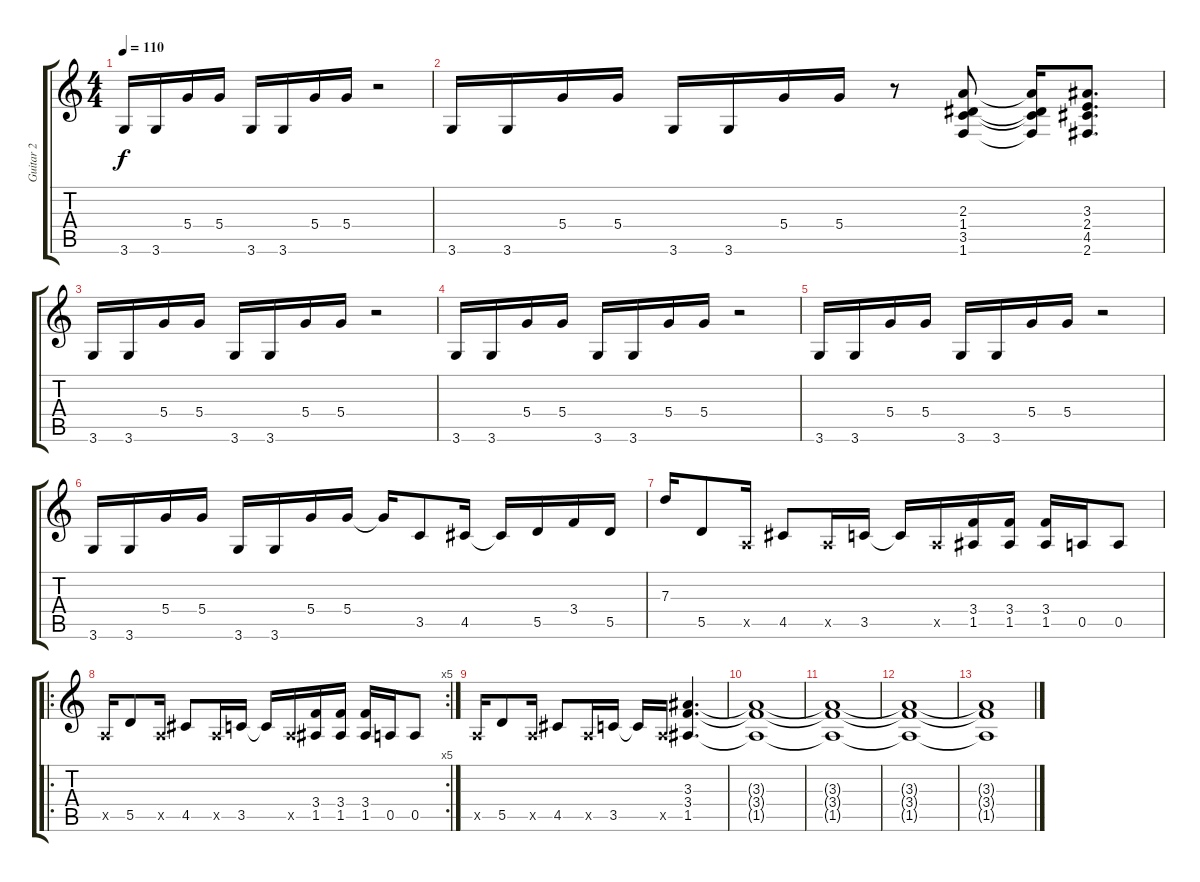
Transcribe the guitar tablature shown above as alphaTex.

\track ("Guitar 2" "Guitar 2") {instrument distortionguitar}
\staff {score tabs}
\tuning (E4 B3 G3 D3 A2 E2) {hide}
\ts (4 4)
\tempo 110
\clef g2
\ks c
3.6.16{dy f} 3.6.16 5.4.16 5.4.16 3.6.16 3.6.16 5.4.16 5.4.16 r.2 |
3.6.16 3.6.16 5.4.16 5.4.16 3.6.16 3.6.16 5.4.16 5.4.16 r.8 (2.3 1.4 3.5 1.6).8 (2.3{t} 1.4{t} 3.5{t} 1.6{t}).16 (3.3 2.4 4.5 2.6).8{d} |
3.6.16 3.6.16 5.4.16 5.4.16 3.6.16 3.6.16 5.4.16 5.4.16 r.2 |
3.6.16 3.6.16 5.4.16 5.4.16 3.6.16 3.6.16 5.4.16 5.4.16 r.2 |
3.6.16 3.6.16 5.4.16 5.4.16 3.6.16 3.6.16 5.4.16 5.4.16 r.2 |
3.6.16 3.6.16 5.4.16 5.4.16 3.6.16 3.6.16 5.4.16 5.4.16 5.4{t}.16 3.5.8 4.5.16 4.5{t}.16 5.5.16 3.4.16 5.5.16 |
7.3.16 5.5.8 0.5{x}.16 4.5.8 0.5{x}.16 3.5.16 3.5{t}.16 0.5{x}.16 (3.4 1.5).16 (3.4 1.5).16 (3.4 1.5).16 0.5.16 0.5.8 |
\ro
\rc 5
0.5{x}.16 5.5.8 0.5{x}.16 4.5.8 0.5{x}.16 3.5.16 3.5{t}.16 0.5{x}.16 (3.4 1.5).16 (3.4 1.5).16 (3.4 1.5).16 0.5.16 0.5.8 |
0.5{x}.16 5.5.8 0.5{x}.16 4.5.8 0.5{x}.16 3.5.16 3.5{t}.16 0.5{x}.16 (3.3 3.4 1.5).4{d} |
(3.3{t} 3.4{t} 1.5{t}).1 |
(3.3{t} 3.4{t} 1.5{t}).1 |
(3.3{t} 3.4{t} 1.5{t}).1 |
(3.3{t} 3.4{t} 1.5{t}).1
